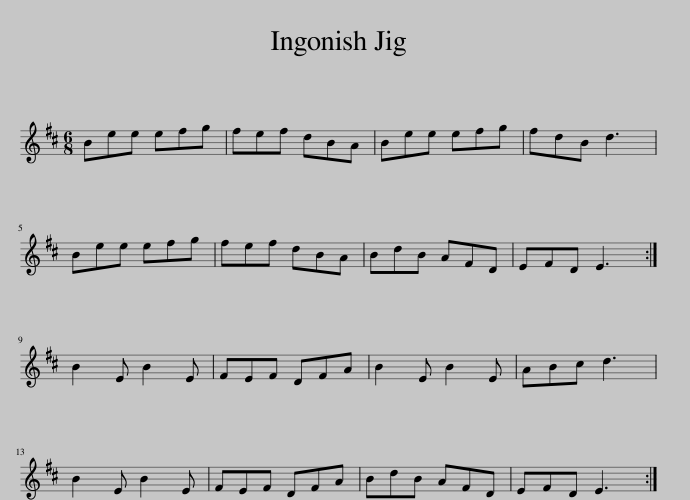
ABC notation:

X:1
L:1/8
M:6/8
I:linebreak $
K:D
V:1 treble
V:1
 Bee efg | fef dBA | Bee efg | fdB d3 |$ Bee efg | %5
 fef dBA | BdB AFD | EFD E3 :|$ B2 E B2 E | FEF DFA | %10
 B2 E B2 E | ABc d3 |$ B2 E B2 E | FEF DFA | BdB AFD | %15
 EFD E3 :| %16
